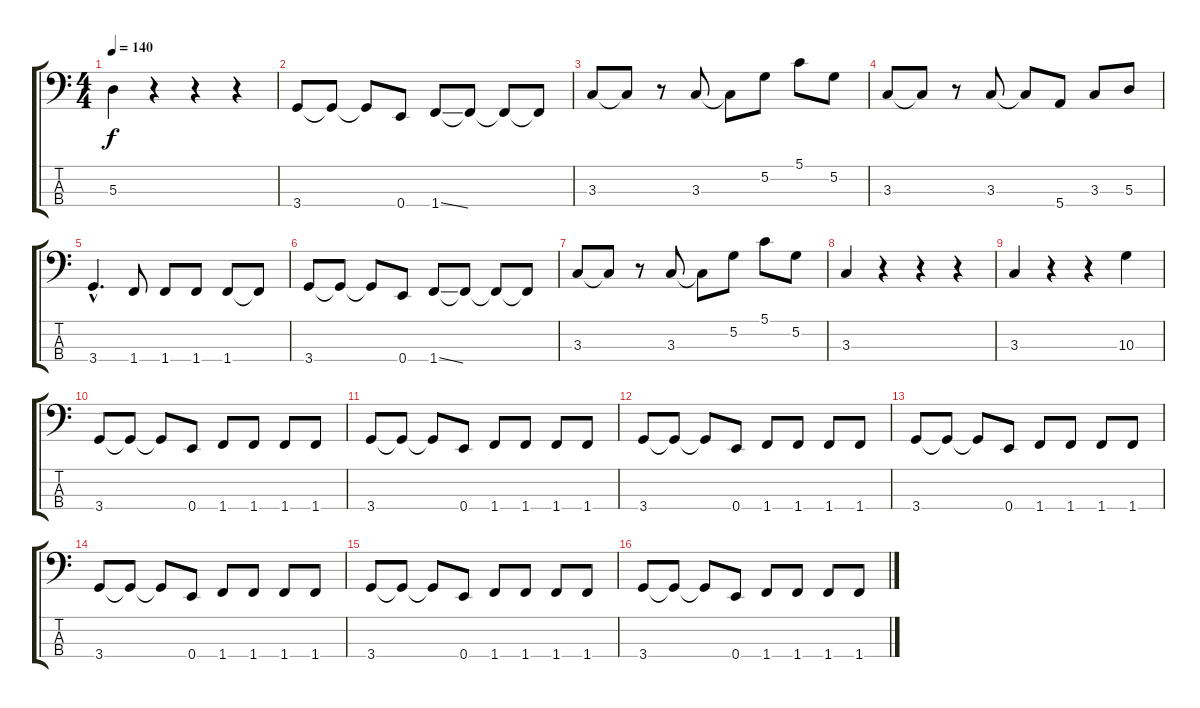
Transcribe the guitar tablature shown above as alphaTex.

\track "" {instrument electricbassfinger}
\staff {score tabs}
\tuning (G2 D2 A1 E1) {hide}
\ts (4 4)
\tempo 140
\clef f4
\ks c
5.3.4{dy f} r.4 r.4 r.4 |
3.4.8 3.4{t}.8 3.4{t}.8 0.4.8 1.4{ss}.8 1.4{t}.8 1.4{t}.8 1.4{t}.8 |
3.3.8 3.3{t}.8 r.8 3.3.8 3.3{t}.8 5.2.8 5.1.8 5.2.8 |
3.3.8 3.3{t}.8 r.8 3.3.8 3.3{t}.8 5.4.8 3.3.8 5.3.8 |
3.4{hac}.4{d} 1.4.8 1.4.8 1.4.8 1.4.8 1.4{t}.8 |
3.4.8 3.4{t}.8 3.4{t}.8 0.4.8 1.4{ss}.8 1.4{t}.8 1.4{t}.8 1.4{t}.8 |
3.3.8 3.3{t}.8 r.8 3.3.8 3.3{t}.8 5.2.8 5.1.8 5.2.8 |
3.3.4 r.4 r.4 r.4 |
3.3.4 r.4 r.4 10.3.4 |
3.4.8 3.4{t}.8 3.4{t}.8 0.4.8 1.4.8 1.4.8 1.4.8 1.4.8 |
3.4.8 3.4{t}.8 3.4{t}.8 0.4.8 1.4.8 1.4.8 1.4.8 1.4.8 |
3.4.8 3.4{t}.8 3.4{t}.8 0.4.8 1.4.8 1.4.8 1.4.8 1.4.8 |
3.4.8 3.4{t}.8 3.4{t}.8 0.4.8 1.4.8 1.4.8 1.4.8 1.4.8 |
3.4.8 3.4{t}.8 3.4{t}.8 0.4.8 1.4.8 1.4.8 1.4.8 1.4.8 |
3.4.8 3.4{t}.8 3.4{t}.8 0.4.8 1.4.8 1.4.8 1.4.8 1.4.8 |
3.4.8 3.4{t}.8 3.4{t}.8 0.4.8 1.4.8 1.4.8 1.4.8 1.4.8
